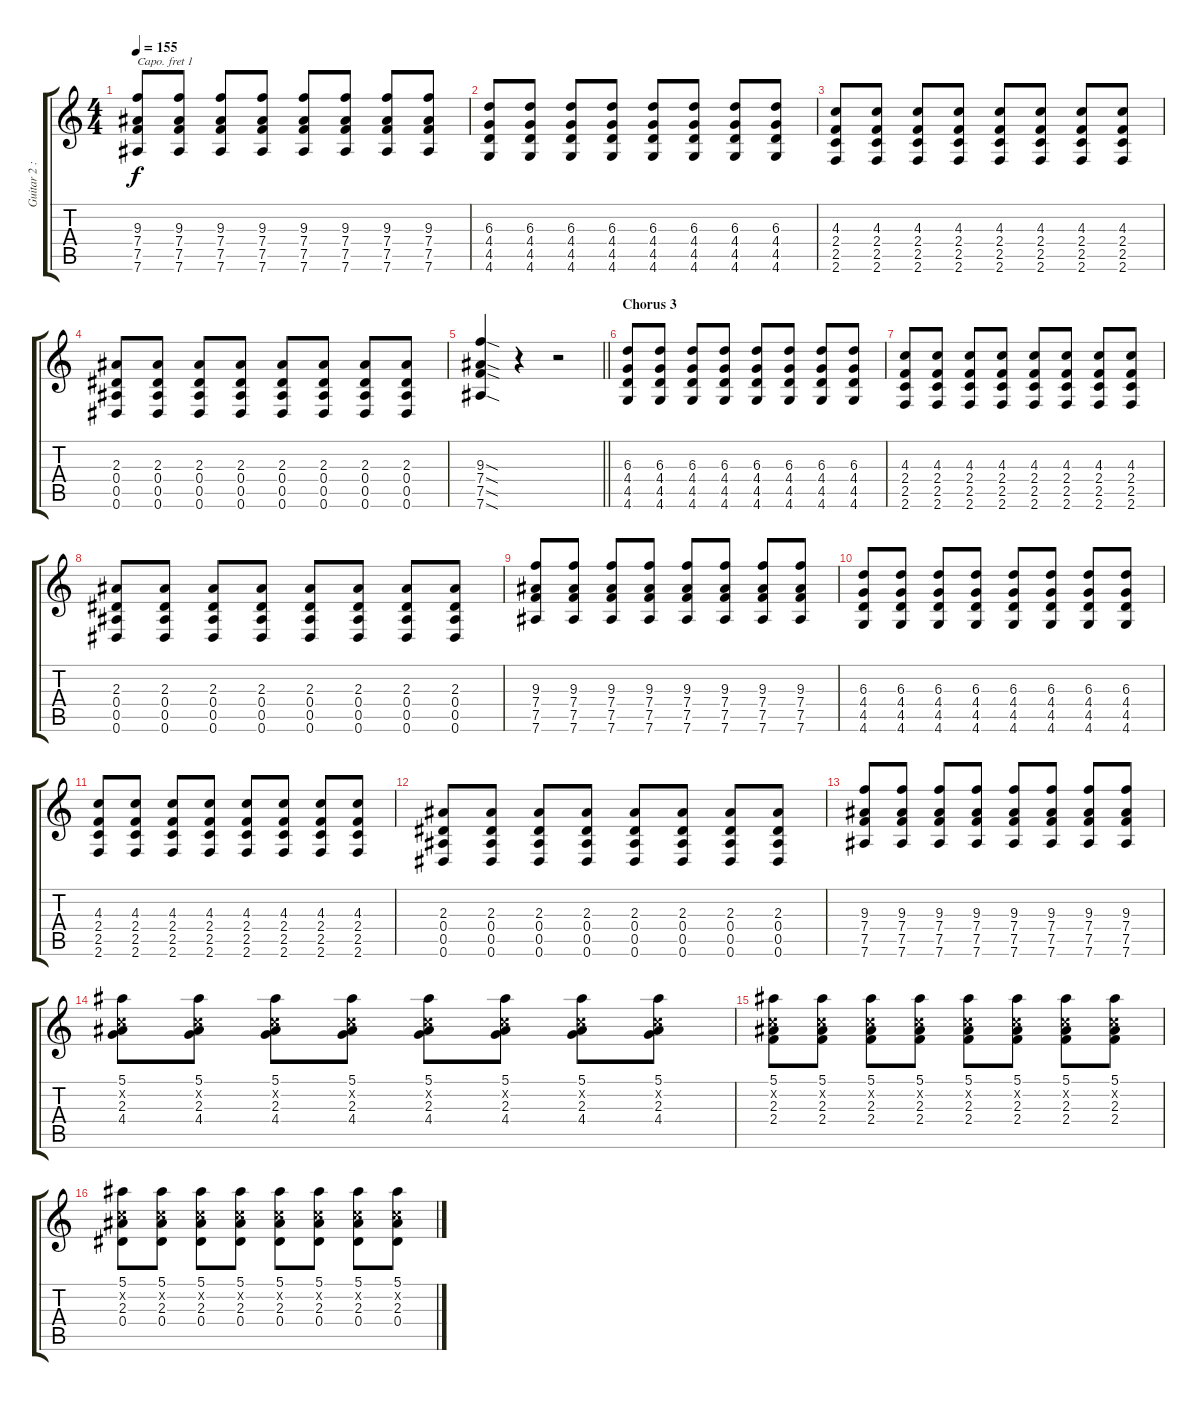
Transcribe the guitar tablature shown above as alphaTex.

\track ("Guitar 2 : Tom Linton" "Guitar 2 :") {instrument overdrivenguitar}
\staff {score tabs}
\capo 1
\tuning (E4 B3 G3 D3 A2 D2) {hide}
\ts (4 4)
\tempo 155
\clef g2
\ks c
(9.3 7.4 7.5 7.6).8{dy f} (9.3 7.4 7.5 7.6).8 (9.3 7.4 7.5 7.6).8 (9.3 7.4 7.5 7.6).8 (9.3 7.4 7.5 7.6).8 (9.3 7.4 7.5 7.6).8 (9.3 7.4 7.5 7.6).8 (9.3 7.4 7.5 7.6).8 |
(6.3 4.4 4.5 4.6).8 (6.3 4.4 4.5 4.6).8 (6.3 4.4 4.5 4.6).8 (6.3 4.4 4.5 4.6).8 (6.3 4.4 4.5 4.6).8 (6.3 4.4 4.5 4.6).8 (6.3 4.4 4.5 4.6).8 (6.3 4.4 4.5 4.6).8 |
(4.3 2.4 2.5 2.6).8 (4.3 2.4 2.5 2.6).8 (4.3 2.4 2.5 2.6).8 (4.3 2.4 2.5 2.6).8 (4.3 2.4 2.5 2.6).8 (4.3 2.4 2.5 2.6).8 (4.3 2.4 2.5 2.6).8 (4.3 2.4 2.5 2.6).8 |
(2.3 0.4 0.5 0.6).8 (2.3 0.4 0.5 0.6).8 (2.3 0.4 0.5 0.6).8 (2.3 0.4 0.5 0.6).8 (2.3 0.4 0.5 0.6).8 (2.3 0.4 0.5 0.6).8 (2.3 0.4 0.5 0.6).8 (2.3 0.4 0.5 0.6).8 |
\barLineRight lightlight
(9.3{sod} 7.4{sod} 7.5{sod} 7.6{sod}).4 r.4 r.2 |
\section ("" "Chorus 3")
(6.3 4.4 4.5 4.6).8 (6.3 4.4 4.5 4.6).8 (6.3 4.4 4.5 4.6).8 (6.3 4.4 4.5 4.6).8 (6.3 4.4 4.5 4.6).8 (6.3 4.4 4.5 4.6).8 (6.3 4.4 4.5 4.6).8 (6.3 4.4 4.5 4.6).8 |
(4.3 2.4 2.5 2.6).8 (4.3 2.4 2.5 2.6).8 (4.3 2.4 2.5 2.6).8 (4.3 2.4 2.5 2.6).8 (4.3 2.4 2.5 2.6).8 (4.3 2.4 2.5 2.6).8 (4.3 2.4 2.5 2.6).8 (4.3 2.4 2.5 2.6).8 |
(2.3 0.4 0.5 0.6).8 (2.3 0.4 0.5 0.6).8 (2.3 0.4 0.5 0.6).8 (2.3 0.4 0.5 0.6).8 (2.3 0.4 0.5 0.6).8 (2.3 0.4 0.5 0.6).8 (2.3 0.4 0.5 0.6).8 (2.3 0.4 0.5 0.6).8 |
(9.3 7.4 7.5 7.6).8 (9.3 7.4 7.5 7.6).8 (9.3 7.4 7.5 7.6).8 (9.3 7.4 7.5 7.6).8 (9.3 7.4 7.5 7.6).8 (9.3 7.4 7.5 7.6).8 (9.3 7.4 7.5 7.6).8 (9.3 7.4 7.5 7.6).8 |
(6.3 4.4 4.5 4.6).8 (6.3 4.4 4.5 4.6).8 (6.3 4.4 4.5 4.6).8 (6.3 4.4 4.5 4.6).8 (6.3 4.4 4.5 4.6).8 (6.3 4.4 4.5 4.6).8 (6.3 4.4 4.5 4.6).8 (6.3 4.4 4.5 4.6).8 |
(4.3 2.4 2.5 2.6).8 (4.3 2.4 2.5 2.6).8 (4.3 2.4 2.5 2.6).8 (4.3 2.4 2.5 2.6).8 (4.3 2.4 2.5 2.6).8 (4.3 2.4 2.5 2.6).8 (4.3 2.4 2.5 2.6).8 (4.3 2.4 2.5 2.6).8 |
(2.3 0.4 0.5 0.6).8 (2.3 0.4 0.5 0.6).8 (2.3 0.4 0.5 0.6).8 (2.3 0.4 0.5 0.6).8 (2.3 0.4 0.5 0.6).8 (2.3 0.4 0.5 0.6).8 (2.3 0.4 0.5 0.6).8 (2.3 0.4 0.5 0.6).8 |
(9.3 7.4 7.5 7.6).8 (9.3 7.4 7.5 7.6).8 (9.3 7.4 7.5 7.6).8 (9.3 7.4 7.5 7.6).8 (9.3 7.4 7.5 7.6).8 (9.3 7.4 7.5 7.6).8 (9.3 7.4 7.5 7.6).8 (9.3 7.4 7.5 7.6).8 |
(5.1 0.2{x} 2.3 4.4).8 (5.1 0.2{x} 2.3 4.4).8 (5.1 0.2{x} 2.3 4.4).8 (5.1 0.2{x} 2.3 4.4).8 (5.1 0.2{x} 2.3 4.4).8 (5.1 0.2{x} 2.3 4.4).8 (5.1 0.2{x} 2.3 4.4).8 (5.1 0.2{x} 2.3 4.4).8 |
(5.1 0.2{x} 2.3 2.4).8 (5.1 0.2{x} 2.3 2.4).8 (5.1 0.2{x} 2.3 2.4).8 (5.1 0.2{x} 2.3 2.4).8 (5.1 0.2{x} 2.3 2.4).8 (5.1 0.2{x} 2.3 2.4).8 (5.1 0.2{x} 2.3 2.4).8 (5.1 0.2{x} 2.3 2.4).8 |
(5.1 0.2{x} 2.3 0.4).8 (5.1 0.2{x} 2.3 0.4).8 (5.1 0.2{x} 2.3 0.4).8 (5.1 0.2{x} 2.3 0.4).8 (5.1 0.2{x} 2.3 0.4).8 (5.1 0.2{x} 2.3 0.4).8 (5.1 0.2{x} 2.3 0.4).8 (5.1 0.2{x} 2.3 0.4).8
